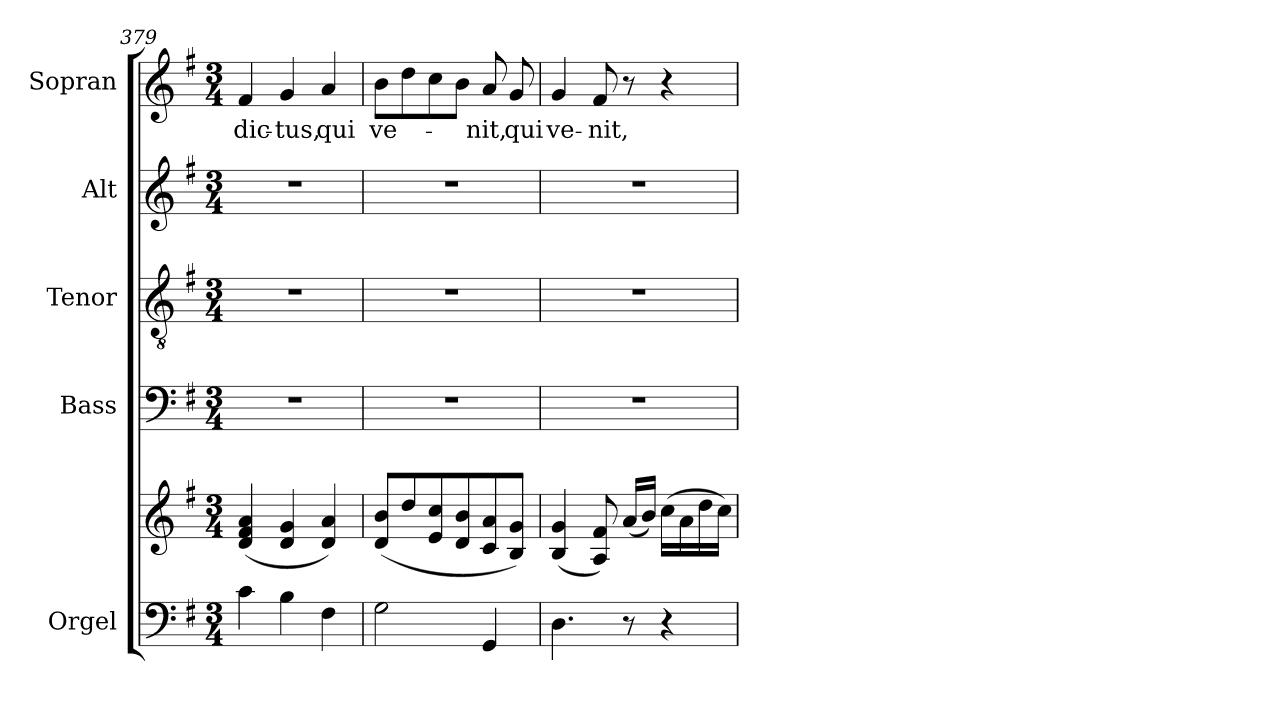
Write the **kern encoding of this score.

**kern	**kern	**kern	**kern	**kern	**kern	**text
*part5	*part5	*part4	*part3	*part2	*part1	*part1
*staff6	*staff5	*staff4	*staff3	*staff2	*staff1	*staff1
*I"Orgel	*	*I"Bass	*I"Tenor	*I"Alt	*I"Sopran	*
*I'Org.	*	*I'B.	*I'T.	*I'A.	*I'S.	*
*clefF4	*clefG2	*clefF4	*clefGv2	*clefG2	*clefG2	*
*k[f#]	*k[f#]	*k[f#]	*k[f#]	*k[f#]	*k[f#]	*
*G:	*G:	*G:	*G:	*G:	*G:	*
*M3/4	*M3/4	*M3/4	*M3/4	*M3/4	*M3/4	*
=379	=379	=379	=379	=379	=379	=379
!	!	!	!	!	!	!LO:LY:b
4c\	(<4d/ 4f#/ 4a/	2.r	2.r	2.r	4f#/	-dic-
!	!	!	!	!	!	!LO:LY:b
4B\	4d/ 4g/	.	.	.	4g/	-tus,
!	!	!	!	!	!	!LO:LY:b
4F#\	4d/ 4a/)	.	.	.	4a/	qui
=380	=380	=380	=380	=380	=380	=380
!	!	!	!	!	!	!LO:LY:b
2G\	(<8d/ 8b/L	2.r	2.r	2.r	8b\L	ve-
.	8dd/	.	.	.	8dd\	.
.	8e/ 8cc/	.	.	.	8cc\	.
.	8d/ 8b/	.	.	.	8b\J	.
!	!	!	!	!	!	!LO:LY:b
4GG/	8c/ 8a/	.	.	.	8a/	-nit,
!	!	!	!	!	!	!LO:LY:b
.	8B/ 8g/J)	.	.	.	8g/	qui
=381	=381	=381	=381	=381	=381	=381
!	!	!	!	!	!	!LO:LY:b
4.D\	(<4B/ 4g/	2.r	2.r	2.r	4g/	ve-
!	!	!	!	!	!	!LO:LY:b
.	8A/ 8f#/)	.	.	.	8f#/	-nit,
8r	(<16a/LL	.	.	.	8r	.
.	16b/JJ)	.	.	.	.	.
4r	(>16cc\LL	.	.	.	4r	.
.	16a\	.	.	.	.	.
.	16dd\	.	.	.	.	.
.	16cc\JJ)	.	.	.	.	.
=	=	=	=	=	=	=
*-	*-	*-	*-	*-	*-	*-
